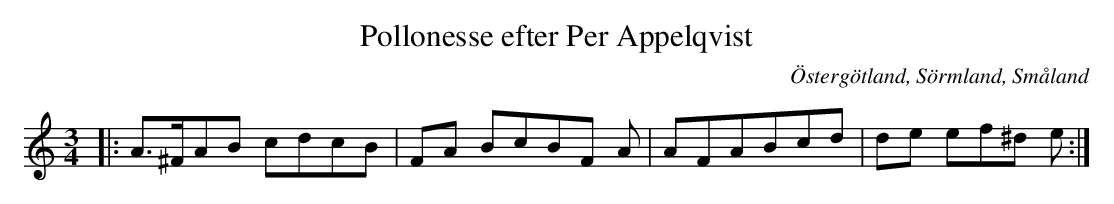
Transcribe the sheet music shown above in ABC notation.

X:1
T:Pollonesse efter Per Appelqvist
O:Östergötland, Sörmland, Småland
M:3/4
L:1/8
K:Notboken finns hos Södermanlands Spelmansförbund och är digitalt publicerad. Den har försetts med nummer 12.
|: A>^FAB cdcB | FA BcBF A | AFABcd | de ef^d e :|
